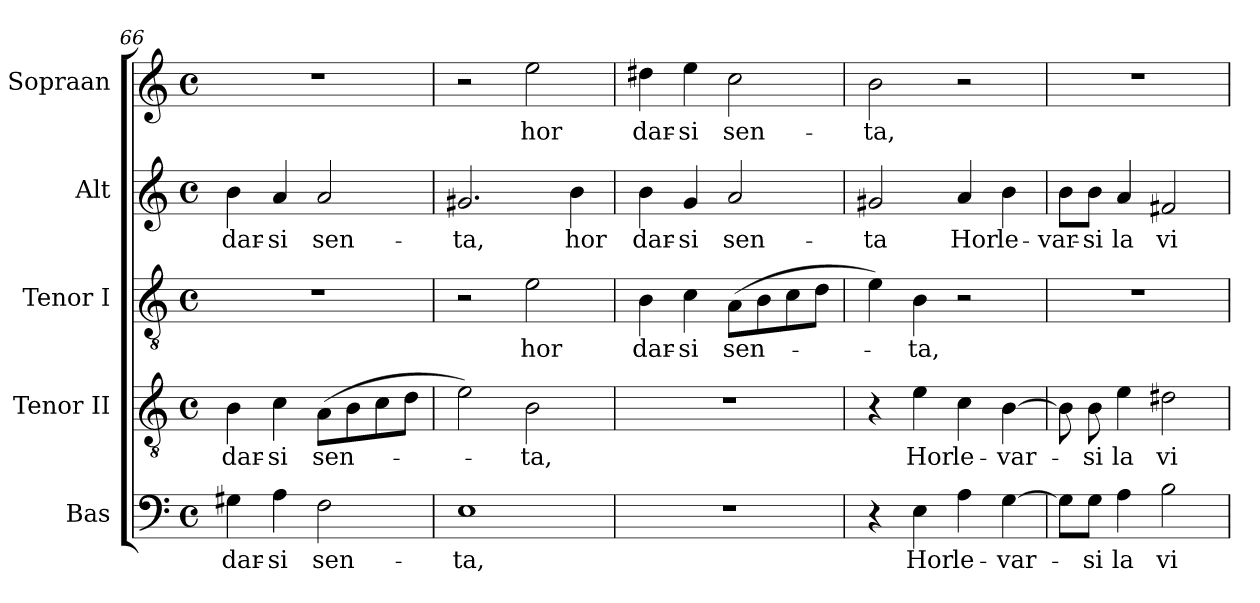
**kern	**text	**kern	**text	**kern	**text	**kern	**text	**kern	**text
*part5	*part5	*part4	*part4	*part3	*part3	*part2	*part2	*part1	*part1
*staff5	*staff5	*staff4	*staff4	*staff3	*staff3	*staff2	*staff2	*staff1	*staff1
*I"Bas	*	*I"Tenor II	*	*I"Tenor I	*	*I"Alt	*	*I"Sopraan	*
*I'B.	*	*I'T II.	*	*I'T I.	*	*I'A.	*	*I'S.	*
*clefF4	*	*clefGv2	*	*clefGv2	*	*clefG2	*	*clefG2	*
*k[]	*	*k[]	*	*k[]	*	*k[]	*	*k[]	*
*C:	*	*C:	*	*C:	*	*C:	*	*C:	*
*M4/4	*	*M4/4	*	*M4/4	*	*M4/4	*	*M4/4	*
*met(c)	*	*met(c)	*	*met(c)	*	*met(c)	*	*met(c)	*
=66	=66	=66	=66	=66	=66	=66	=66	=66	=66
!	!LO:LY:b:color=#000000	!	!	!	!	!	!	!	!
!	!	!	!LO:LY:b:color=#000000	!	!	!	!	!	!
!	!	!	!	!	!	!	!LO:LY:b:color=#000000	!	!
4G#Xi\	dar-	4Bi\	dar-	1r	.	4bi\	dar-	1r	.
!	!LO:LY:b:color=#000000	!	!	!	!	!	!	!	!
!	!	!	!LO:LY:b:color=#000000	!	!	!	!	!	!
!	!	!	!	!	!	!	!LO:LY:b:color=#000000	!	!
4Ai\	-si	4ci\	-si	.	.	4ai/	-si	.	.
!	!LO:LY:b:color=#000000	!	!	!	!	!	!	!	!
!	!	!	!LO:LY:b:color=#000000	!	!	!	!	!	!
!	!	!	!	!	!	!	!LO:LY:b:color=#000000	!	!
2Fi\	sen-	(8Ai\L	sen-	.	.	2ai/	sen-	.	.
.	.	8Bi\	.	.	.	.	.	.	.
.	.	8ci\	.	.	.	.	.	.	.
.	.	8di\J	.	.	.	.	.	.	.
=67	=67	=67	=67	=67	=67	=67	=67	=67	=67
!	!LO:LY:b:color=#000000	!	!	!	!	!	!	!	!
!	!	!	!	!	!	!	!LO:LY:b:color=#000000	!	!
1Ei	-ta,	2ei\)	.	2r	.	2.g#Xi/	-ta,	2r	.
!	!	!	!LO:LY:b:color=#000000	!	!	!	!	!	!
!	!	!	!	!	!LO:LY:b:color=#000000	!	!	!	!
!	!	!	!	!	!	!	!	!	!LO:LY:b:color=#000000
.	.	2Bi\	-ta,	2ei\	hor	.	.	2eei\	hor
!	!	!	!	!	!	!	!LO:LY:b:color=#000000	!	!
.	.	.	.	.	.	4bi\	hor	.	.
=68	=68	=68	=68	=68	=68	=68	=68	=68	=68
!	!	!	!	!	!LO:LY:b:color=#000000	!	!	!	!
!	!	!	!	!	!	!	!LO:LY:b:color=#000000	!	!
!	!	!	!	!	!	!	!	!	!LO:LY:b:color=#000000
1r	.	1r	.	4Bi\	dar-	4bi\	dar-	4dd#Xi\	dar-
!	!	!	!	!	!LO:LY:b:color=#000000	!	!	!	!
!	!	!	!	!	!	!	!LO:LY:b:color=#000000	!	!
!	!	!	!	!	!	!	!	!	!LO:LY:b:color=#000000
.	.	.	.	4ci\	-si	4gi/	-si	4eei\	-si
!	!	!	!	!	!LO:LY:b:color=#000000	!	!	!	!
!	!	!	!	!	!	!	!LO:LY:b:color=#000000	!	!
!	!	!	!	!	!	!	!	!	!LO:LY:b:color=#000000
.	.	.	.	(8Ai\L	sen-	2ai/	sen-	2cci\	sen-
.	.	.	.	8Bi\	.	.	.	.	.
.	.	.	.	8ci\	.	.	.	.	.
.	.	.	.	8di\J	.	.	.	.	.
!!LO:LB:g=z
=69	=69	=69	=69	=69	=69	=69	=69	=69	=69
!	!	!	!	!	!	!	!LO:LY:b:color=#000000	!	!
!	!	!	!	!	!	!	!	!	!LO:LY:b:color=#000000
4r	.	4r	.	4ei\)	.	2g#Xi/	-ta	2bi\	-ta,
!	!LO:LY:b:color=#000000	!	!	!	!	!	!	!	!
!	!	!	!LO:LY:b:color=#000000	!	!	!	!	!	!
!	!	!	!	!	!LO:LY:b:color=#000000	!	!	!	!
4Ei\	Hor	4ei\	Hor	4Bi\	-ta,	.	.	.	.
!	!LO:LY:b:color=#000000	!	!	!	!	!	!	!	!
!	!	!	!LO:LY:b:color=#000000	!	!	!	!	!	!
!	!	!	!	!	!	!	!LO:LY:b:color=#000000	!	!
4Ai\	le-	4ci\	le-	2r	.	4ai/	Hor	2r	.
!	!LO:LY:b:color=#000000	!	!	!	!	!	!	!	!
!	!	!	!LO:LY:b:color=#000000	!	!	!	!	!	!
!	!	!	!	!	!	!	!LO:LY:b:color=#000000	!	!
[>4Gi\	-var-	[>4Bi\	-var-	.	.	4bi\	le-	.	.
=70	=70	=70	=70	=70	=70	=70	=70	=70	=70
!	!	!	!	!	!	!	!LO:LY:b:color=#000000	!	!
8Gi\L]	.	8Bi\]	.	1r	.	8bi\L	-var-	1r	.
!	!LO:LY:b:color=#000000	!	!	!	!	!	!	!	!
!	!	!	!LO:LY:b:color=#000000	!	!	!	!	!	!
!	!	!	!	!	!	!	!LO:LY:b:color=#000000	!	!
8Gi\J	-si	8Bi\	-si	.	.	8bi\J	-si	.	.
!	!LO:LY:b:color=#000000	!	!	!	!	!	!	!	!
!	!	!	!LO:LY:b:color=#000000	!	!	!	!	!	!
!	!	!	!	!	!	!	!LO:LY:b:color=#000000	!	!
4Ai\	la	4ei\	la	.	.	4ai/	la	.	.
!	!LO:LY:b:color=#000000	!	!	!	!	!	!	!	!
!	!	!	!LO:LY:b:color=#000000	!	!	!	!	!	!
!	!	!	!	!	!	!	!LO:LY:b:color=#000000	!	!
2Bi\	vi-	2d#Xi\	vi-	.	.	2f#Xi/	vi-	.	.
=	=	=	=	=	=	=	=	=	=
*-	*-	*-	*-	*-	*-	*-	*-	*-	*-
